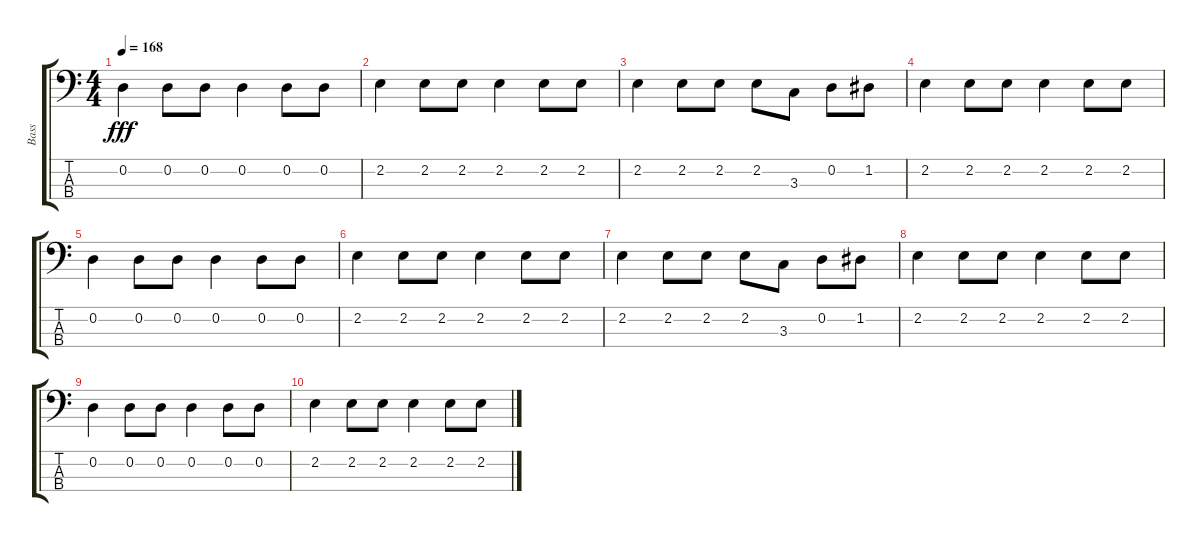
\track ("Bass" "Bass") {instrument electricbassfinger}
\staff {score tabs}
\tuning (G2 D2 A1 E1) {hide}
\ts (4 4)
\tempo 168
\clef f4
\ks c
0.2.4{dy fff} 0.2.8 0.2.8 0.2.4 0.2.8 0.2.8 |
2.2.4 2.2.8 2.2.8 2.2.4 2.2.8 2.2.8 |
2.2.4 2.2.8 2.2.8 2.2.8 3.3.8 0.2.8 1.2.8 |
2.2.4 2.2.8 2.2.8 2.2.4 2.2.8 2.2.8 |
0.2.4 0.2.8 0.2.8 0.2.4 0.2.8 0.2.8 |
2.2.4 2.2.8 2.2.8 2.2.4 2.2.8 2.2.8 |
2.2.4 2.2.8 2.2.8 2.2.8 3.3.8 0.2.8 1.2.8 |
2.2.4 2.2.8 2.2.8 2.2.4 2.2.8 2.2.8 |
0.2.4 0.2.8 0.2.8 0.2.4 0.2.8 0.2.8 |
2.2.4 2.2.8 2.2.8 2.2.4 2.2.8 2.2.8
